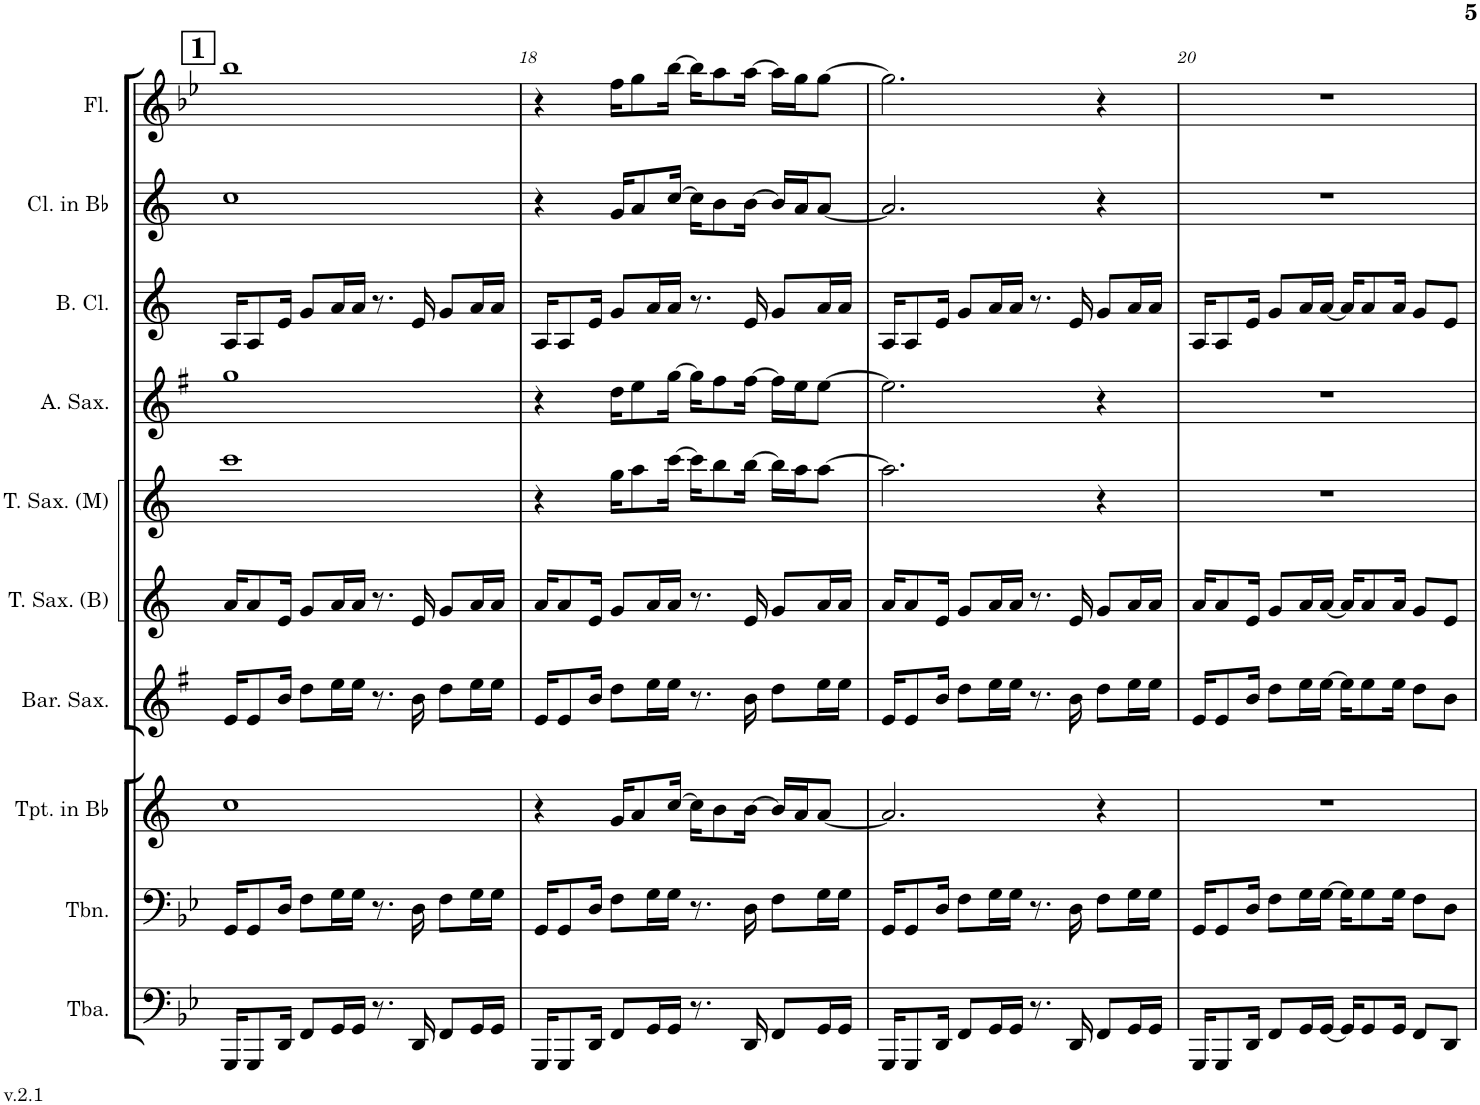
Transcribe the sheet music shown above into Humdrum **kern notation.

**kern	**kern	**kern	**kern	**kern	**kern	**kern	**kern	**kern	**kern
*part10	*part9	*part8	*part7	*part6	*part5	*part4	*part3	*part2	*part1
*staff10	*staff9	*staff8	*staff7	*staff6	*staff5	*staff4	*staff3	*staff2	*staff1
*I"Tuba	*I"Trombone	*I"Trumpet in Bb	*I"Baritone Saxophone	*I"Tenor Saxophone (Bass)	*I"Tenor Saxophone (Melody)	*I"Alto Saxophone	*I"Bass Clarinet	*I"Clarinet in Bb	*I"Flute
*I'Tba.	*I'Tbn.	*I'Tpt. in Bb	*I'Bar. Sax.	*I'T. Sax. (B)	*I'T. Sax. (M)	*I'A. Sax.	*I'B. Cl.	*I'Cl. in Bb	*I'Fl.
!!LO:PB:g=z
*clefF4	*clefF4	*clefG2	*clefG2	*clefG2	*clefG2	*clefG2	*clefG2	*clefG2	*clefG2
*	*	*Trd1c2	*Trd12c21	*Trd8c14	*Trd8c14	*Trd5c9	*Trd8c14	*Trd1c2	*
*k[b-e-]	*k[b-e-]	*k[]	*k[f#]	*k[]	*k[]	*k[f#]	*k[]	*k[]	*k[b-e-]
*M4/4	*M4/4	*M4/4	*M4/4	*M4/4	*M4/4	*M4/4	*M4/4	*M4/4	*M4/4
!!LO:REH:place=s1:a:B:cj:fs=14:t=1
=17	=17	=17	=17	=17	=17	=17	=17	=17	=17
16GGG/KL	16GG/KL	1cc	16e/KL	16a/KL	1ccc	1gg	16A/KL	1cc	1bb-
8GGG/	8GG/	.	8e/	8a/	.	.	8A/	.	.
16DD/Jk	16D/Jk	.	16b/Jk	16e/Jk	.	.	16e/Jk	.	.
8FF/L	8F\L	.	8dd\L	8g/L	.	.	8g/L	.	.
16GG/L	16G\L	.	16ee\L	16a/L	.	.	16a/L	.	.
16GG/JJ	16G\JJ	.	16ee\JJ	16a/JJ	.	.	16a/JJ	.	.
8.r	8.r	.	8.r	8.r	.	.	8.r	.	.
16DD/	16D\	.	16b\	16e/	.	.	16e/	.	.
8FF/L	8F\L	.	8dd\L	8g/L	.	.	8g/L	.	.
16GG/L	16G\L	.	16ee\L	16a/L	.	.	16a/L	.	.
16GG/JJ	16G\JJ	.	16ee\JJ	16a/JJ	.	.	16a/JJ	.	.
=18	=18	=18	=18	=18	=18	=18	=18	=18	=18
16GGG/KL	16GG/KL	4r	16e/KL	16a/KL	4r	4r	16A/KL	4r	4r
8GGG/	8GG/	.	8e/	8a/	.	.	8A/	.	.
16DD/Jk	16D/Jk	.	16b/Jk	16e/Jk	.	.	16e/Jk	.	.
8FF/L	8F\L	16g/KL	8dd\L	8g/L	16gg\KL	16dd\KL	8g/L	16g/KL	16ff\KL
.	.	8a/	.	.	8aa\	8ee\	.	8a/	8gg\
16GG/L	16G\L	.	16ee\L	16a/L	.	.	16a/L	.	.
16GG/JJ	16G\JJ	[16cc/Jk	16ee\JJ	16a/JJ	[16ccc\Jk	[16gg\Jk	16a/JJ	[16cc/Jk	[16bb-\Jk
8.r	8.r	16cc\KL]	8.r	8.r	16ccc\KL]	16gg\KL]	8.r	16cc\KL]	16bb-\KL]
.	.	8b\	.	.	8bb\	8ff#\	.	8b\	8aa\
16DD/	16D\	[16b\Jk	16b\	16e/	[16bb\Jk	[16ff#\Jk	16e/	[16b\Jk	[16aa\Jk
8FF/L	8F\L	16b/LL]	8dd\L	8g/L	16bb\LL]	16ff#\LL]	8g/L	16b/LL]	16aa\LL]
.	.	16a/J	.	.	16aa\J	16ee\J	.	16a/J	16gg\J
16GG/L	16G\L	[8a/J	16ee\L	16a/L	[8aa\J	[8ee\J	16a/L	[8a/J	[8gg\J
16GG/JJ	16G\JJ	.	16ee\JJ	16a/JJ	.	.	16a/JJ	.	.
=19	=19	=19	=19	=19	=19	=19	=19	=19	=19
16GGG/KL	16GG/KL	2.a/]	16e/KL	16a/KL	2.aa\]	2.ee\]	16A/KL	2.a/]	2.gg\]
8GGG/	8GG/	.	8e/	8a/	.	.	8A/	.	.
16DD/Jk	16D/Jk	.	16b/Jk	16e/Jk	.	.	16e/Jk	.	.
8FF/L	8F\L	.	8dd\L	8g/L	.	.	8g/L	.	.
16GG/L	16G\L	.	16ee\L	16a/L	.	.	16a/L	.	.
16GG/JJ	16G\JJ	.	16ee\JJ	16a/JJ	.	.	16a/JJ	.	.
8.r	8.r	.	8.r	8.r	.	.	8.r	.	.
16DD/	16D\	.	16b\	16e/	.	.	16e/	.	.
8FF/L	8F\L	4r	8dd\L	8g/L	4r	4r	8g/L	4r	4r
16GG/L	16G\L	.	16ee\L	16a/L	.	.	16a/L	.	.
16GG/JJ	16G\JJ	.	16ee\JJ	16a/JJ	.	.	16a/JJ	.	.
=20	=20	=20	=20	=20	=20	=20	=20	=20	=20
16GGG/KL	16GG/KL	1r	16e/KL	16a/KL	1r	1r	16A/KL	1r	1r
8GGG/	8GG/	.	8e/	8a/	.	.	8A/	.	.
16DD/Jk	16D/Jk	.	16b/Jk	16e/Jk	.	.	16e/Jk	.	.
8FF/L	8F\L	.	8dd\L	8g/L	.	.	8g/L	.	.
16GG/L	16G\L	.	16ee\L	16a/L	.	.	16a/L	.	.
[16GG/JJ	[16G\JJ	.	[16ee\JJ	[16a/JJ	.	.	[16a/JJ	.	.
16GG/KL]	16G\KL]	.	16ee\KL]	16a/KL]	.	.	16a/KL]	.	.
8GG/	8G\	.	8ee\	8a/	.	.	8a/	.	.
16GG/Jk	16G\Jk	.	16ee\Jk	16a/Jk	.	.	16a/Jk	.	.
8FF/L	8F\L	.	8dd\L	8g/L	.	.	8g/L	.	.
8DD/J	8D\J	.	8b\J	8e/J	.	.	8e/J	.	.
=	=	=	=	=	=	=	=	=	=
*-	*-	*-	*-	*-	*-	*-	*-	*-	*-
